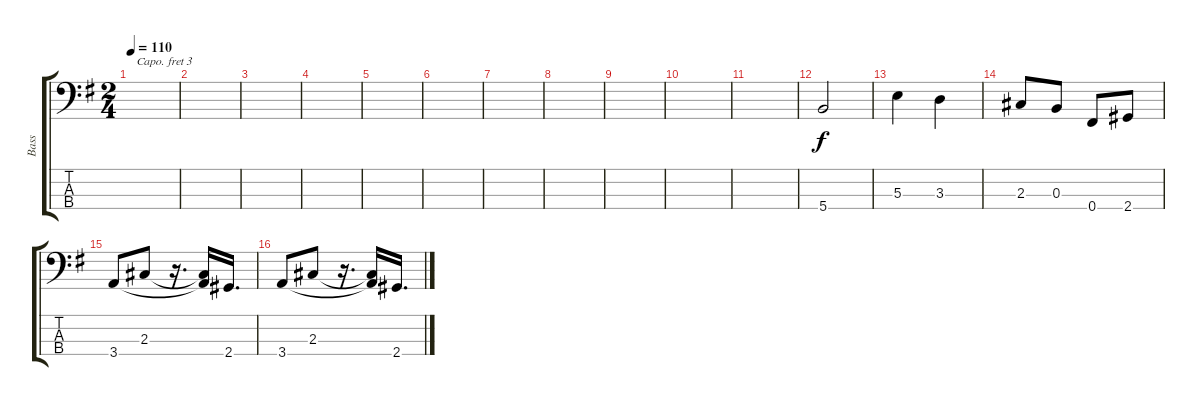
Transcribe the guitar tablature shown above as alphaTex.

\track ("Bass" "Bass") {instrument slapbass2}
\staff {score tabs}
\capo 3
\tuning (Gb2 Db2 Ab1 Eb1) {hide}
\ts (2 4)
\tempo 110
\clef f4
\ks g
|
|
|
|
|
|
|
|
|
|
|
5.4.2 |
5.3.4 3.3.4 |
2.3.8 0.3.8 0.4.8 2.4.8 |
3.4.8 2.3.8 r.16{d} (2.3{t} 3.4{t}).16 2.4.16{d} |
3.4.8 2.3.8 r.16{d} (2.3{t} 3.4{t}).16 2.4.16{d}
